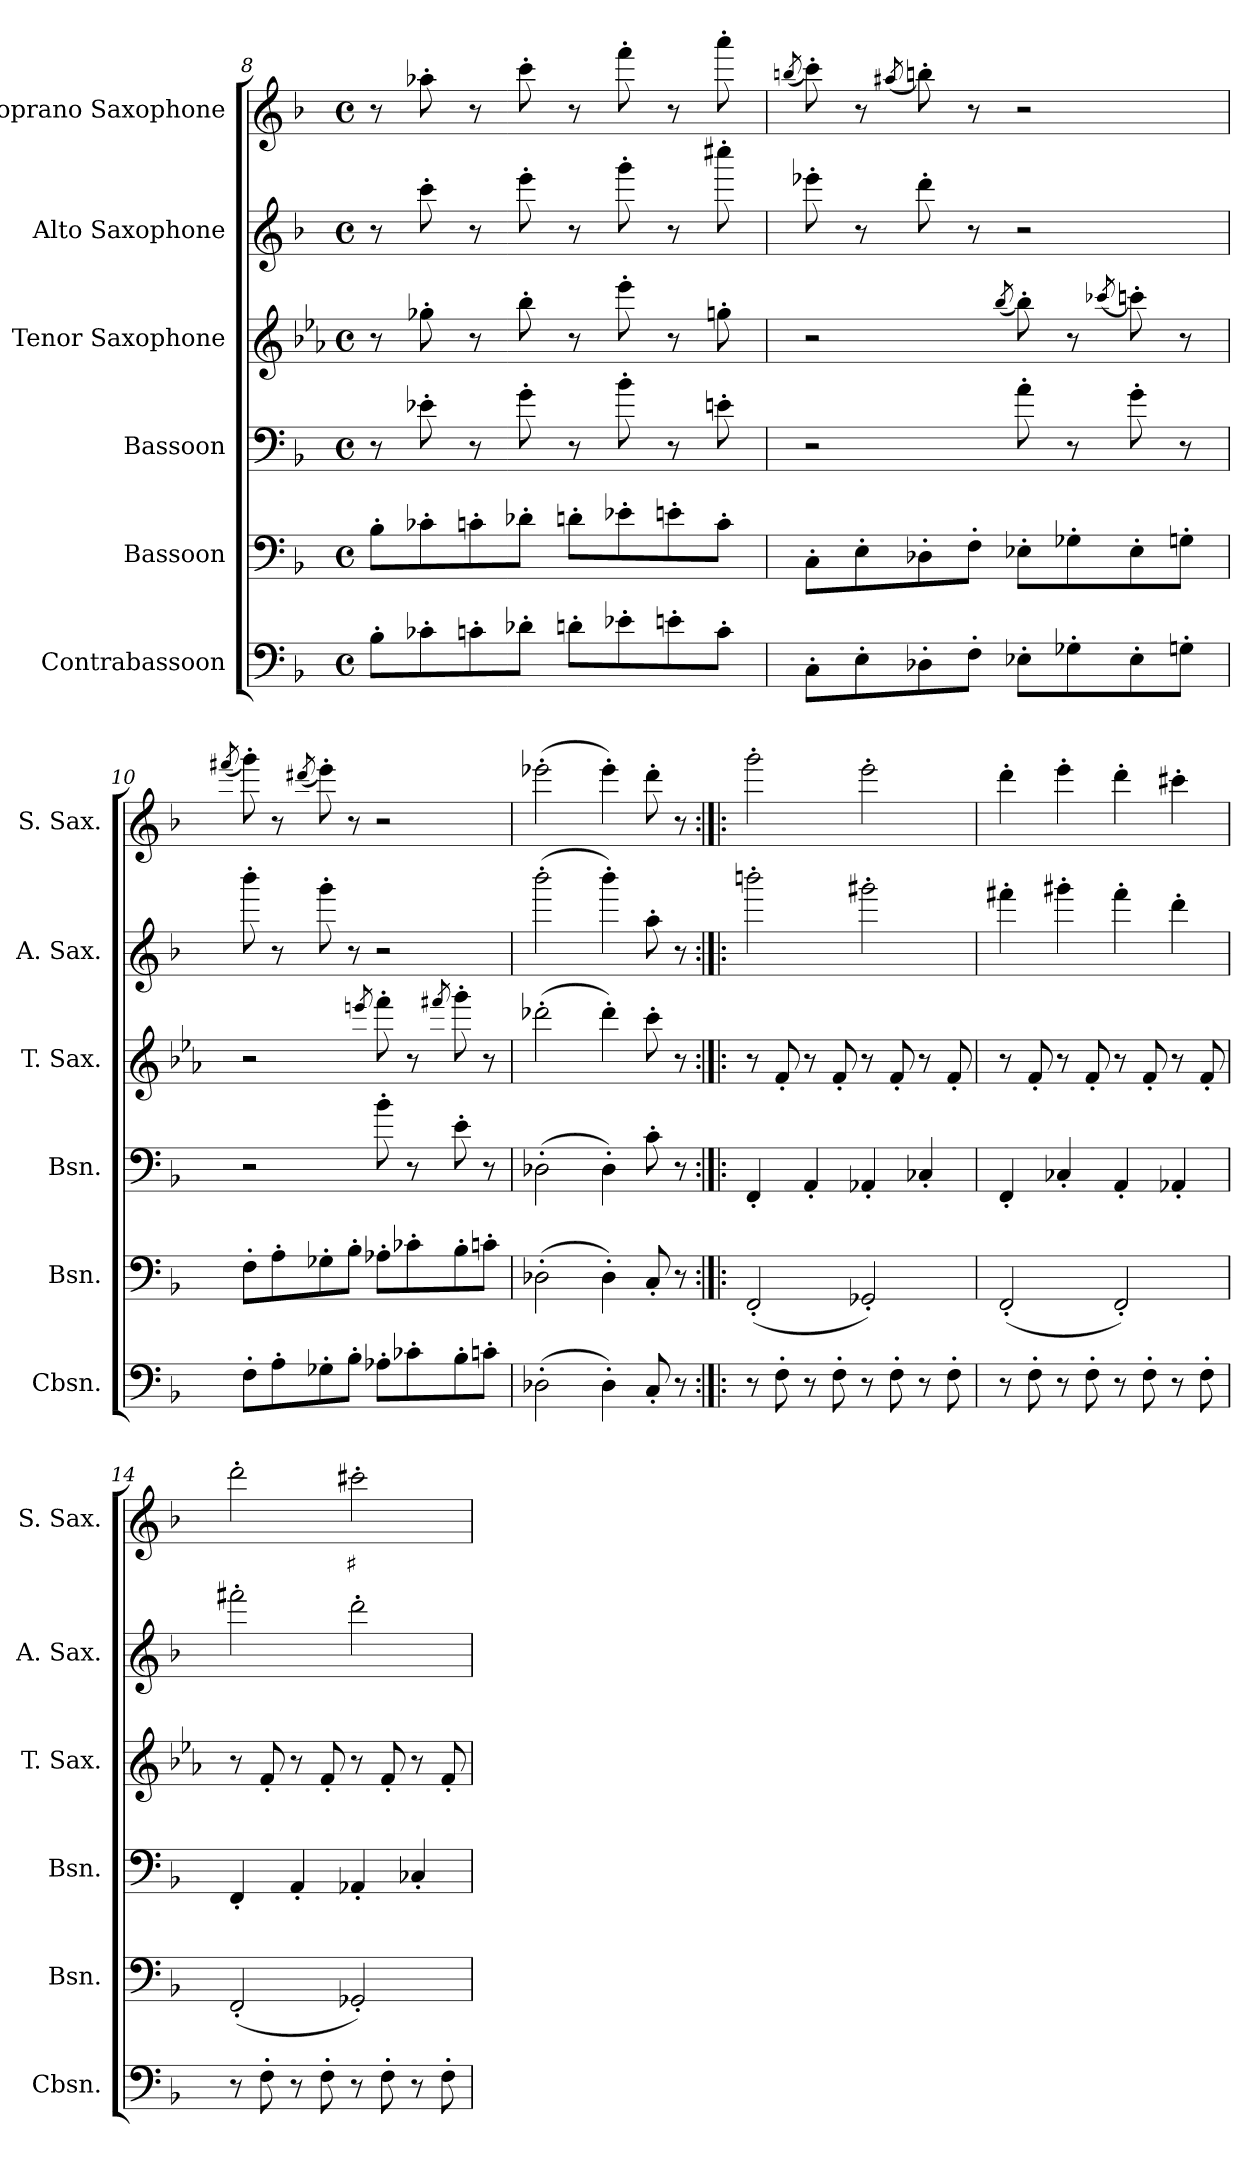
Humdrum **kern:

**kern	**kern	**kern	**kern	**kern	**kern	**text
*part6	*part5	*part4	*part3	*part2	*part1	*part1
*staff6	*staff5	*staff4	*staff3	*staff2	*staff1	*staff1
*I"Contrabassoon	*I"Bassoon	*I"Bassoon	*I"Tenor Saxophone	*I"Alto Saxophone	*I"Soprano Saxophone	*
*I'Cbsn.	*I'Bsn.	*I'Bsn.	*I'T. Sax.	*I'A. Sax.	*I'S. Sax.	*
*clefF4	*clefF4	*clefF4	*clefG2	*clefG2	*clefG2	*
*ITrd7c12	*	*	*ITrd8c14	*ITrd5c9	*ITrd1c2	*
*k[b-]	*k[b-]	*k[b-]	*k[b-e-a-]	*k[b-e-a-d-]	*k[b-e-a-]	*
*M4/4	*M4/4	*M4/4	*M4/4	*M4/4	*M4/4	*
*met(c)	*met(c)	*met(c)	*met(c)	*met(c)	*met(c)	*
=8	=8	=8	=8	=8	=8	=8
8BB-'\L	8B-'\L	8r	8r	8r	8r	.
8C-X'\	8c-X'\	8e-X'\	8g-X'\	8ee-'\	8gg-X'\	.
8Cn'\	8cn'\	8r	8r	8r	8r	.
8D-X'\J	8d-X'\J	8g'\	8b-'\	8gg'\	8bb-'\	.
8Dn'\L	8dn'\L	8r	8r	8r	8r	.
8E-X'\	8e-X'\	8b-'\	8ee-'\	8bb-'\	8eee-'\	.
8En'\	8en'\	8r	8r	8r	8r	.
8C'\J	8c'\J	8en'\	8gn'\	8eeen'\	8ggg'\	.
!!LO:PB:g=z
=9	=9	=9	=9	=9	=9	=9
.	.	.	.	.	(8qaan/	.
8CC'\L	8C'\L	2r	2r	8gg-X'\	8bb-'\)	.
8EE'\	8E'\	.	.	8r	8r	.
.	.	.	.	.	(8qgg#X/	.
8DD-X'\	8D-X'\	.	.	8ff'\	8aa'\)	.
8FF'\J	8F'\J	.	.	8r	8r	.
.	.	.	(8qb-/	.	.	.
8EE-X'\L	8E-X'\L	8a'\	8b-'\)	2r	2r	.
8GG-X'\	8G-X'\	8r	8r	.	.	.
.	.	.	(8qcc-X/	.	.	.
8EE-'\	8E-'\	8g'\	8ccn'\)	.	.	.
8GGn'\J	8Gn'\J	8r	8r	.	.	.
=10	=10	=10	=10	=10	=10	=10
.	.	.	.	.	(8qeeen/	.
8FF'\L	8F'\L	2r	2r	8ddd-'\	8fff'\)	.
8AA'\	8A'\	.	.	8r	8r	.
.	.	.	.	.	(8qccc#X/	.
8GG-X'\	8G-X'\	.	.	8bb-'\	8ddd'\)	.
8BB-'\J	8B-'\J	.	.	8r	8r	.
.	.	.	8qeen/	.	.	.
8AA-X'\L	8A-X'\L	8b-'\	8ff'\	2r	2r	.
8C-X'\	8c-X'\	8r	8r	.	.	.
.	.	.	8qff#X/	.	.	.
8BB-'\	8B-'\	8e'\	8gg'\	.	.	.
8Cn'\J	8cn'\J	8r	8r	.	.	.
=11	=11	=11	=11	=11	=11	=11
(2DD-X'\	(2D-X'\	(2D-X'\	(2dd-X'\	(2ddd-'\	(2ddd-X'\	.
4DD-'\)	4D-'\)	4D-'\)	4dd-'\)	4ddd-'\)	4ddd-'\)	.
8CC'/	8C'/	8c'\	8cc'\	8cc'\	8ccc'\	.
8r	8r	8r	8r	8r	8r	.
!!LO:LB:g=z
=12:|!|:	=12:|!|:	=12:|!|:	=12:|!|:	=12:|!|:	=12:|!|:	=12:|!|:
8r	(2FF'/	4FF'/	8r	2dddn'\	2fff'\	.
8FF'\	.	.	8F'/	.	.	.
8r	.	4AA'/	8r	.	.	.
8FF'\	.	.	8F'/	.	.	.
8r	2GG-X'/)	4AA-X'/	8r	2bbn'\	2ddd'\	.
8FF'\	.	.	8F'/	.	.	.
8r	.	4C-X'/	8r	.	.	.
8FF'\	.	.	8F'/	.	.	.
=13	=13	=13	=13	=13	=13	=13
8r	(2FF'/	4FF'/	8r	4aan'\	4ccc'\	.
8FF'\	.	.	8F'/	.	.	.
8r	.	4C-X'/	8r	4bbn'\	4ddd'\	.
8FF'\	.	.	8F'/	.	.	.
8r	2FF'/)	4AA'/	8r	4aa'\	4ccc'\	.
8FF'\	.	.	8F'/	.	.	.
8r	.	4AA-X'/	8r	4ff'\	4bbn'\	.
8FF'\	.	.	8F'/	.	.	.
=14	=14	=14	=14	=14	=14	=14
8r	(2FF'/	4FF'/	8r	2aan'\	2ccc'\	.
8FF'\	.	.	8F'/	.	.	.
8r	.	4AA'/	8r	.	.	.
8FF'\	.	.	8F'/	.	.	.
8r	2GG-X'/)	4AA-X'/	8r	2ff'\	2bbn'\	♯
8FF'\	.	.	8F'/	.	.	.
8r	.	4C-X'/	8r	.	.	.
8FF'\	.	.	8F'/	.	.	.
=	=	=	=	=	=	=
*-	*-	*-	*-	*-	*-	*-
